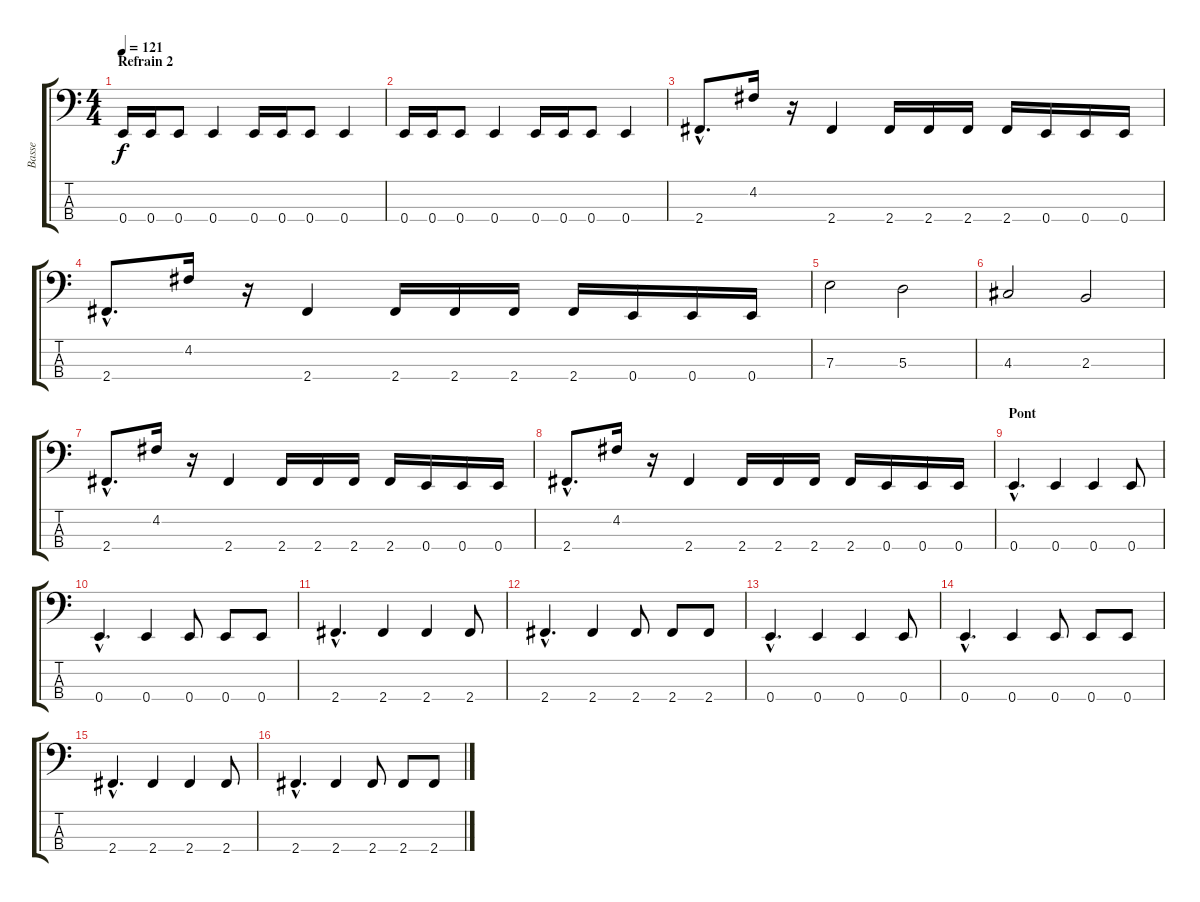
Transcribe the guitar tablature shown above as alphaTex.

\track ("Basse" "Basse") {instrument electricbassfinger}
\staff {score tabs}
\tuning (G2 D2 A1 E1) {hide}
\ts (4 4)
\section ("" "Refrain 2")
\tempo 121
\clef f4
\ks c
0.4.16{dy f} 0.4.16 0.4.8 0.4.4 0.4.16 0.4.16 0.4.8 0.4.4 |
0.4.16 0.4.16 0.4.8 0.4.4 0.4.16 0.4.16 0.4.8 0.4.4 |
2.4{hac}.8{d} 4.2.16 r.16 2.4.4 2.4.16 2.4.16 2.4.16 2.4.16 0.4.16 0.4.16 0.4.16 |
2.4{hac}.8{d} 4.2.16 r.16 2.4.4 2.4.16 2.4.16 2.4.16 2.4.16 0.4.16 0.4.16 0.4.16 |
7.3.2 5.3.2 |
4.3.2 2.3.2 |
2.4{hac}.8{d} 4.2.16 r.16 2.4.4 2.4.16 2.4.16 2.4.16 2.4.16 0.4.16 0.4.16 0.4.16 |
2.4{hac}.8{d} 4.2.16 r.16 2.4.4 2.4.16 2.4.16 2.4.16 2.4.16 0.4.16 0.4.16 0.4.16 |
\section ("" "Pont")
0.4{hac}.4{d} 0.4.4 0.4.4 0.4.8 |
0.4{hac}.4{d} 0.4.4 0.4.8 0.4.8 0.4.8 |
2.4{hac}.4{d} 2.4.4 2.4.4 2.4.8 |
2.4{hac}.4{d} 2.4.4 2.4.8 2.4.8 2.4.8 |
0.4{hac}.4{d} 0.4.4 0.4.4 0.4.8 |
0.4{hac}.4{d} 0.4.4 0.4.8 0.4.8 0.4.8 |
2.4{hac}.4{d} 2.4.4 2.4.4 2.4.8 |
2.4{hac}.4{d} 2.4.4 2.4.8 2.4.8 2.4.8
